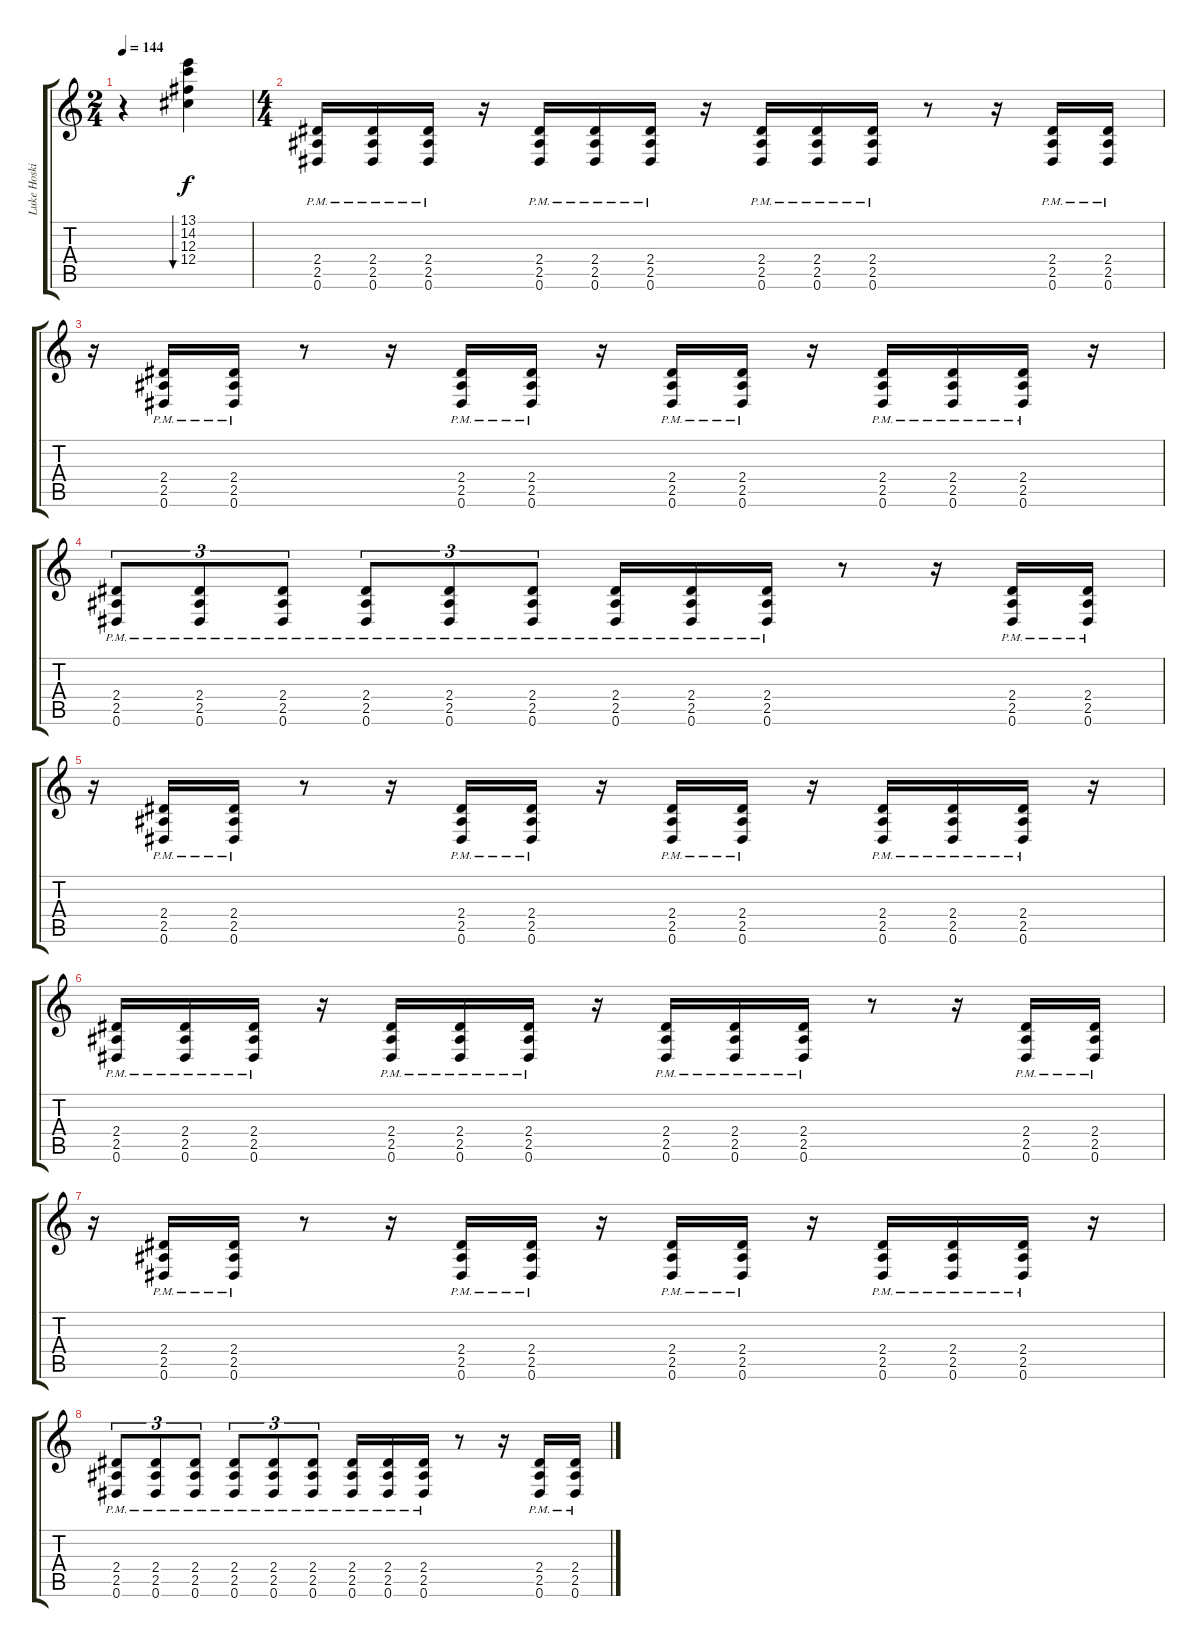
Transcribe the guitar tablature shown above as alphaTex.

\track ("Luke Hoskin" "Luke Hoski") {instrument overdrivenguitar}
\staff {score tabs}
\tuning (Eb4 Bb3 Gb3 Db3 Ab2 Eb2) {hide}
\ts (2 4)
\tempo 144
\clef g2
\ks c
r.4{dy f} (13.1 14.2 12.3 12.4).4{bu 480} |
\ts (4 4)
(2.4{pm} 2.5{pm} 0.6{pm}).16 (2.4{pm} 2.5{pm} 0.6{pm}).16 (2.4{pm} 2.5{pm} 0.6{pm}).16 r.16 (2.4{pm} 2.5{pm} 0.6{pm}).16 (2.4{pm} 2.5{pm} 0.6{pm}).16 (2.4{pm} 2.5{pm} 0.6{pm}).16 r.16 (2.4{pm} 2.5{pm} 0.6{pm}).16 (2.4{pm} 2.5{pm} 0.6{pm}).16 (2.4{pm} 2.5{pm} 0.6{pm}).16 r.8 r.16 (2.4{pm} 2.5{pm} 0.6{pm}).16 (2.4{pm} 2.5{pm} 0.6{pm}).16 |
r.16 (2.4{pm} 2.5{pm} 0.6{pm}).16 (2.4{pm} 2.5{pm} 0.6{pm}).16 r.8 r.16 (2.4{pm} 2.5{pm} 0.6{pm}).16 (2.4{pm} 2.5{pm} 0.6{pm}).16 r.16 (2.4{pm} 2.5{pm} 0.6{pm}).16 (2.4{pm} 2.5{pm} 0.6{pm}).16 r.16 (2.4{pm} 2.5{pm} 0.6{pm}).16 (2.4{pm} 2.5{pm} 0.6{pm}).16 (2.4{pm} 2.5{pm} 0.6{pm}).16 r.16 |
(2.4{pm} 2.5{pm} 0.6{pm}).8{tu (3 2)} (2.4{pm} 2.5{pm} 0.6{pm}).8{tu (3 2)} (2.4{pm} 2.5{pm} 0.6{pm}).8{tu (3 2)} (2.4{pm} 2.5{pm} 0.6{pm}).8{tu (3 2)} (2.4{pm} 2.5{pm} 0.6{pm}).8{tu (3 2)} (2.4{pm} 2.5{pm} 0.6{pm}).8{tu (3 2)} (2.4{pm} 2.5{pm} 0.6{pm}).16 (2.4{pm} 2.5{pm} 0.6{pm}).16 (2.4{pm} 2.5{pm} 0.6{pm}).16 r.8 r.16 (2.4{pm} 2.5{pm} 0.6{pm}).16 (2.4{pm} 2.5{pm} 0.6{pm}).16 |
r.16 (2.4{pm} 2.5{pm} 0.6{pm}).16 (2.4{pm} 2.5{pm} 0.6{pm}).16 r.8 r.16 (2.4{pm} 2.5{pm} 0.6{pm}).16 (2.4{pm} 2.5{pm} 0.6{pm}).16 r.16 (2.4{pm} 2.5{pm} 0.6{pm}).16 (2.4{pm} 2.5{pm} 0.6{pm}).16 r.16 (2.4{pm} 2.5{pm} 0.6{pm}).16 (2.4{pm} 2.5{pm} 0.6{pm}).16 (2.4{pm} 2.5{pm} 0.6{pm}).16 r.16 |
(2.4{pm} 2.5{pm} 0.6{pm}).16 (2.4{pm} 2.5{pm} 0.6{pm}).16 (2.4{pm} 2.5{pm} 0.6{pm}).16 r.16 (2.4{pm} 2.5{pm} 0.6{pm}).16 (2.4{pm} 2.5{pm} 0.6{pm}).16 (2.4{pm} 2.5{pm} 0.6{pm}).16 r.16 (2.4{pm} 2.5{pm} 0.6{pm}).16 (2.4{pm} 2.5{pm} 0.6{pm}).16 (2.4{pm} 2.5{pm} 0.6{pm}).16 r.8 r.16 (2.4{pm} 2.5{pm} 0.6{pm}).16 (2.4{pm} 2.5{pm} 0.6{pm}).16 |
r.16 (2.4{pm} 2.5{pm} 0.6{pm}).16 (2.4{pm} 2.5{pm} 0.6{pm}).16 r.8 r.16 (2.4{pm} 2.5{pm} 0.6{pm}).16 (2.4{pm} 2.5{pm} 0.6{pm}).16 r.16 (2.4{pm} 2.5{pm} 0.6{pm}).16 (2.4{pm} 2.5{pm} 0.6{pm}).16 r.16 (2.4{pm} 2.5{pm} 0.6{pm}).16 (2.4{pm} 2.5{pm} 0.6{pm}).16 (2.4{pm} 2.5{pm} 0.6{pm}).16 r.16 |
(2.4{pm} 2.5{pm} 0.6{pm}).8{tu (3 2)} (2.4{pm} 2.5{pm} 0.6{pm}).8{tu (3 2)} (2.4{pm} 2.5{pm} 0.6{pm}).8{tu (3 2)} (2.4{pm} 2.5{pm} 0.6{pm}).8{tu (3 2)} (2.4{pm} 2.5{pm} 0.6{pm}).8{tu (3 2)} (2.4{pm} 2.5{pm} 0.6{pm}).8{tu (3 2)} (2.4{pm} 2.5{pm} 0.6{pm}).16 (2.4{pm} 2.5{pm} 0.6{pm}).16 (2.4{pm} 2.5{pm} 0.6{pm}).16 r.8 r.16 (2.4{pm} 2.5{pm} 0.6{pm}).16 (2.4{pm} 2.5{pm} 0.6{pm}).16
